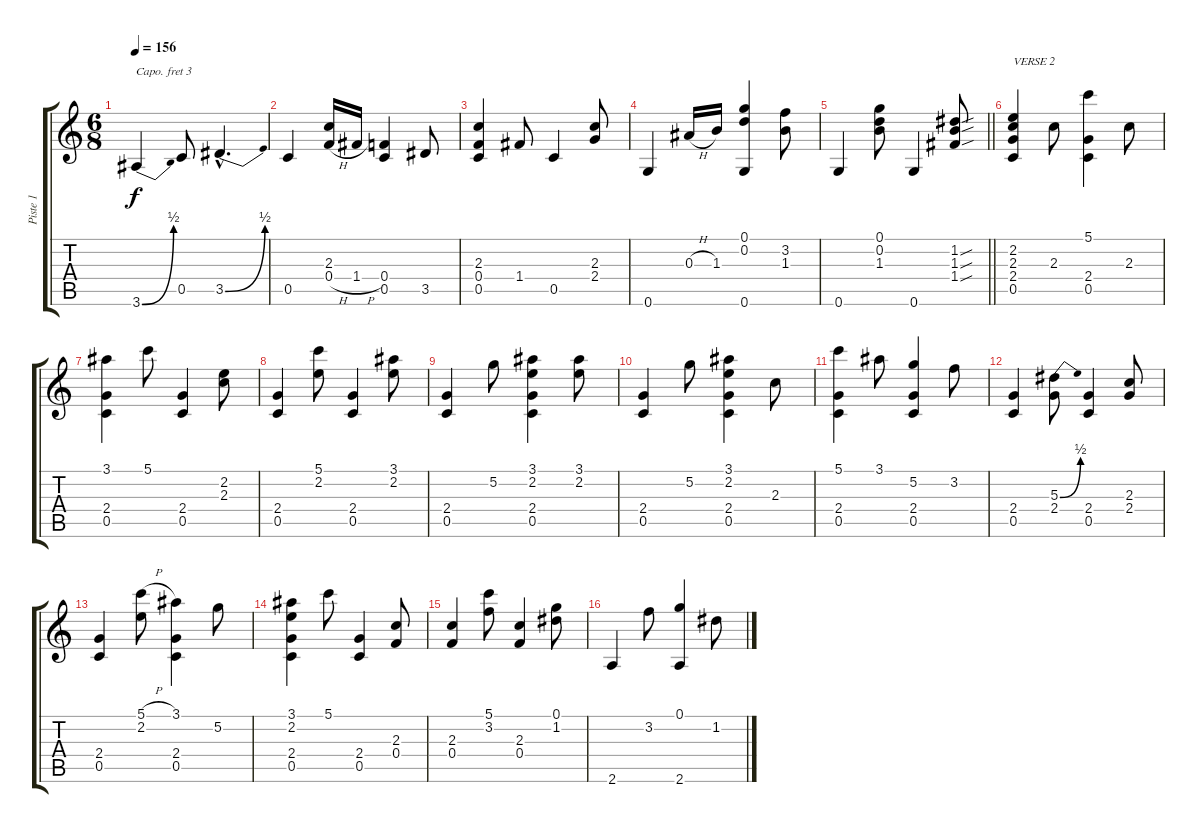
\track ("Piste 1" "Piste 1") {instrument acousticguitarsteel}
\staff {score tabs}
\capo 3
\tuning (E4 B3 G3 D3 A2 E2) {hide}
\ts (6 8)
\tempo 156
\clef g2
\ks c
3.6{be (bend 0 0 60 2)}.4{dy f} 0.5.8 3.5{be (bend 0 0 60 2) hac}.4{d} |
0.5.4 (2.3 0.4{h}).16 1.4{h}.16 (0.4 0.5).4 3.5.8 |
(2.3 0.4 0.5).4 1.4.8 0.5.4 (2.3 2.4).8 |
0.6.4 0.3{h}.16 1.3.16 (0.1 0.2 0.6).4 (3.2 1.3).8 |
\barLineRight lightlight
0.6.4 (0.1 0.2 1.3).8 0.6.4 (1.2{sou} 1.3{sou} 1.4{sou}).8 |
(2.2 2.3 2.4 0.5).4{txt "VERSE 2"} 2.3.8 (5.1 2.4 0.5).4 2.3.8 |
(3.1 2.4 0.5).4 5.1.8 (2.4 0.5).4 (2.2 2.3).8 |
(2.4 0.5).4 (5.1 2.2).8 (2.4 0.5).4 (3.1 2.2).8 |
(2.4 0.5).4 5.2.8 (3.1 2.2 2.4 0.5).4 (3.1 2.2).8 |
(2.4 0.5).4 5.2.8 (3.1 2.2 2.4 0.5).4 2.3.8 |
(5.1 2.4 0.5).4 3.1.8 (5.2 2.4 0.5).4 3.2.8 |
(2.4 0.5).4 (5.3{be (bend 0 0 60 2)} 2.4).8 (2.4 0.5).4 (2.3 2.4).8 |
(2.4 0.5).4 (5.1{h} 2.2).8 (3.1 2.4 0.5).4 5.2.8 |
(3.1 2.2 2.4 0.5).4 5.1.8 (2.4 0.5).4 (2.3 0.4).8 |
(2.3 0.4).4 (5.1 3.2).8 (2.3 0.4).4 (0.1 1.2).8 |
2.6.4 3.2.8 (0.1 2.6).4 1.2.8
